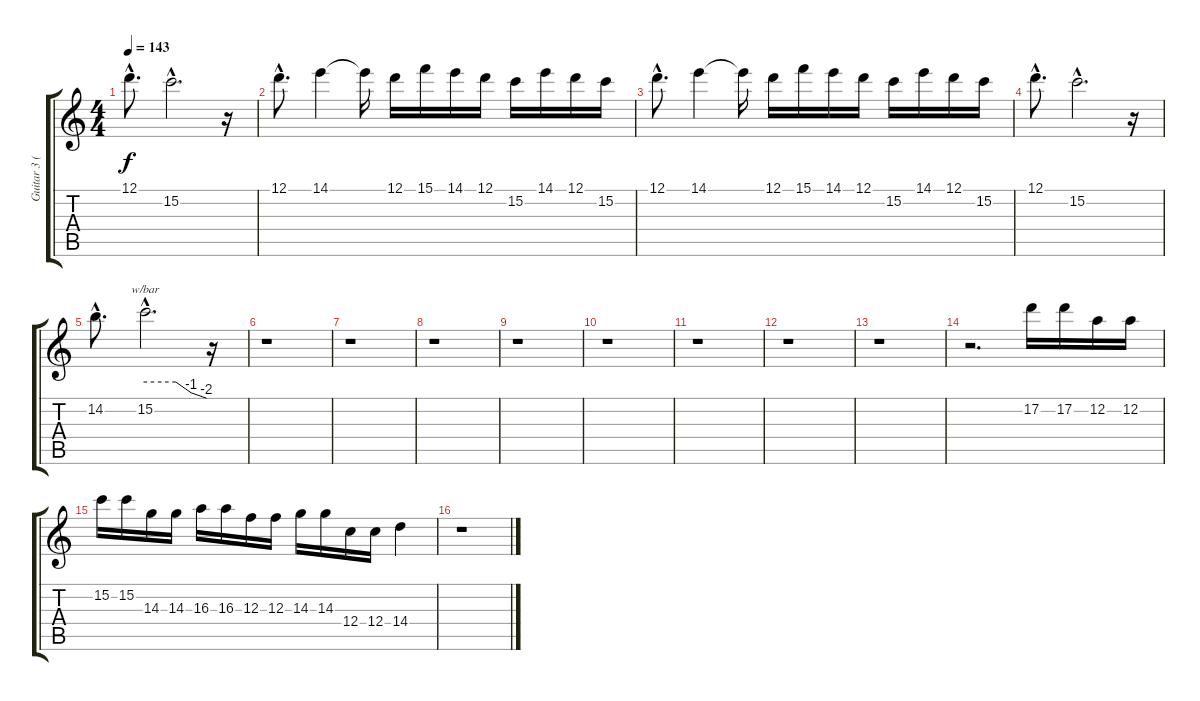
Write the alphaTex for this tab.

\track ("Guitar 3 (Lead)" "Guitar 3 (") {instrument overdrivenguitar}
\staff {score tabs}
\tuning (D4 A3 F3 C3 G2 D2) {hide}
\ts (4 4)
\tempo 143
\clef g2
\ks c
12.1{hac}.8{d dy f} 15.2{hac}.2{d} r.16 |
12.1{hac}.8{d} 14.1.4 14.1{t}.16 12.1.16 15.1.16 14.1.16 12.1.16 15.2.16 14.1.16 12.1.16 15.2.16 |
12.1{hac}.8{d} 14.1.4 14.1{t}.16 12.1.16 15.1.16 14.1.16 12.1.16 15.2.16 14.1.16 12.1.16 15.2.16 |
12.1{hac}.8{d} 15.2{hac}.2{d} r.16 |
14.2{hac}.8{d} 15.2{hac}.2{d tbe (custom default 0 0 30 0 45 -4 60 -8)} r.16 |
r.1 |
r.1 |
r.1 |
r.1 |
r.1 |
r.1 |
r.1 |
r.1 |
r.2{d} 17.2.16 17.2.16 12.2.16 12.2.16 |
15.2.16 15.2.16 14.3.16 14.3.16 16.3.16 16.3.16 12.3.16 12.3.16 14.3.16 14.3.16 12.4.16 12.4.16 14.4.4 |
r.1
